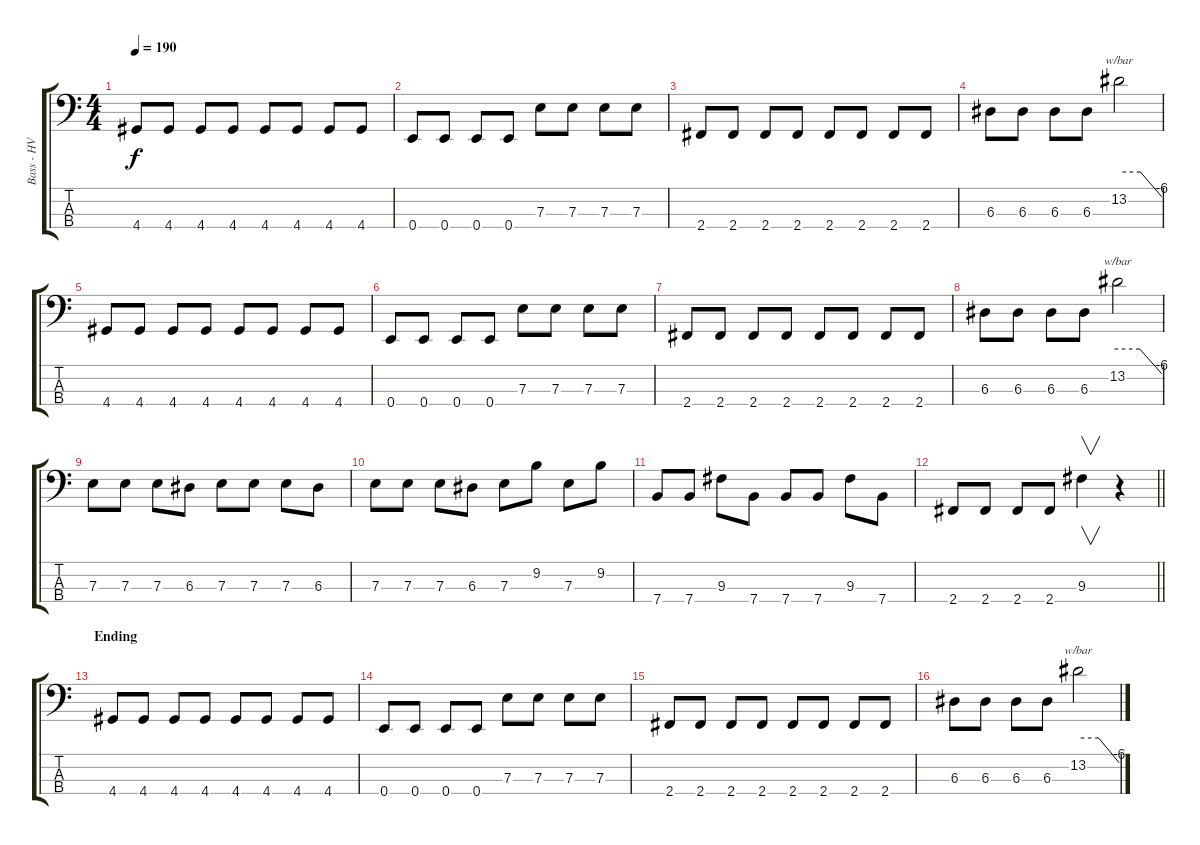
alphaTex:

\track ("Bass - HV ZhEkA" "Bass - HV ") {instrument synthbass2}
\staff {score tabs}
\tuning (G2 D2 A1 E1) {hide}
\ts (4 4)
\tempo 190
\clef f4
\ks c
4.4.8{dy f} 4.4.8 4.4.8 4.4.8 4.4.8 4.4.8 4.4.8 4.4.8 |
0.4.8 0.4.8 0.4.8 0.4.8 7.3.8 7.3.8 7.3.8 7.3.8 |
2.4.8 2.4.8 2.4.8 2.4.8 2.4.8 2.4.8 2.4.8 2.4.8 |
6.3.8 6.3.8 6.3.8 6.3.8 13.2.2{tbe (custom default 0 0 30 0 60 -24)} |
4.4.8 4.4.8 4.4.8 4.4.8 4.4.8 4.4.8 4.4.8 4.4.8 |
0.4.8 0.4.8 0.4.8 0.4.8 7.3.8 7.3.8 7.3.8 7.3.8 |
2.4.8 2.4.8 2.4.8 2.4.8 2.4.8 2.4.8 2.4.8 2.4.8 |
6.3.8 6.3.8 6.3.8 6.3.8 13.2.2{tbe (custom default 0 0 30 0 60 -24)} |
7.3.8 7.3.8 7.3.8 6.3.8 7.3.8 7.3.8 7.3.8 6.3.8 |
7.3.8 7.3.8 7.3.8 6.3.8 7.3.8 9.2.8 7.3.8 9.2.8 |
7.4.8 7.4.8 9.3.8 7.4.8 7.4.8 7.4.8 9.3.8 7.4.8 |
\barLineRight lightlight
2.4.8 2.4.8 2.4.8 2.4.8 9.3.4{v} r.4 |
\section ("" "Ending")
4.4.8 4.4.8 4.4.8 4.4.8 4.4.8 4.4.8 4.4.8 4.4.8 |
0.4.8 0.4.8 0.4.8 0.4.8 7.3.8 7.3.8 7.3.8 7.3.8 |
2.4.8 2.4.8 2.4.8 2.4.8 2.4.8 2.4.8 2.4.8 2.4.8 |
6.3.8 6.3.8 6.3.8 6.3.8 13.2.2{tbe (custom default 0 0 30 0 60 -24)}
